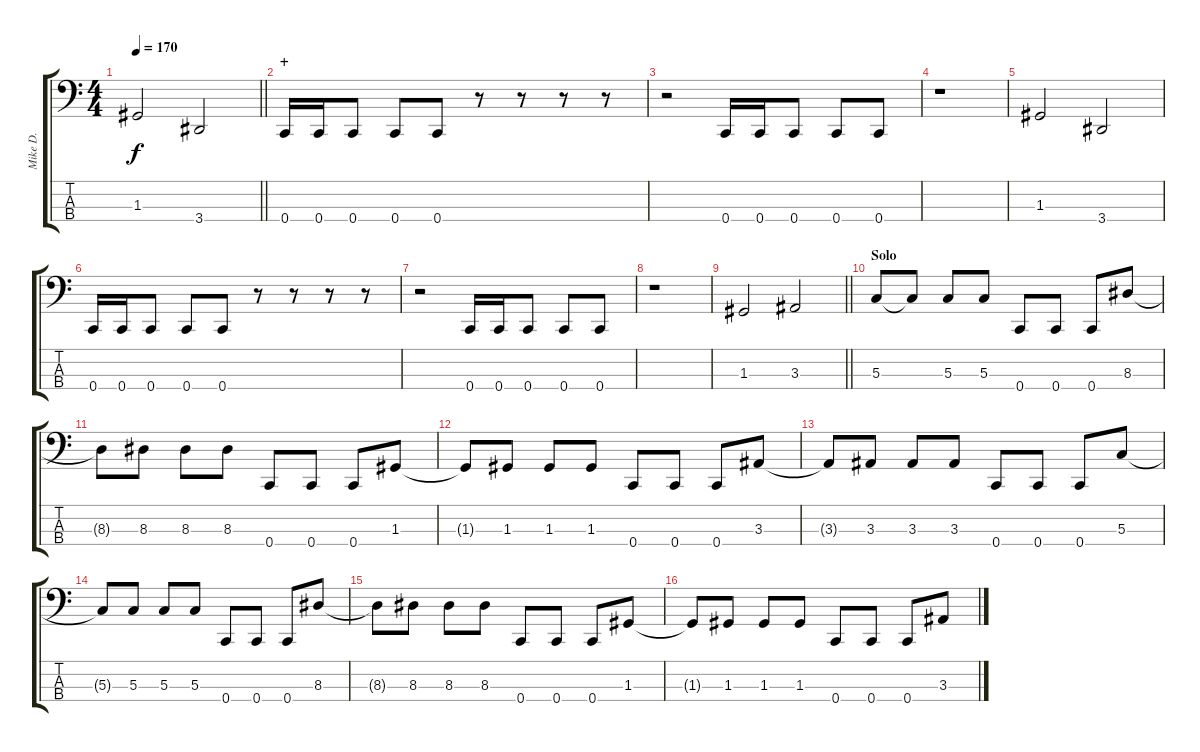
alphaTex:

\track ("Mike D." "Mike D.") {instrument electricbassfinger}
\staff {score tabs}
\tuning (F2 C2 G1 C1) {hide}
\ts (4 4)
\tempo 170
\clef f4
\barLineRight lightlight
\ks c
1.3.2{dy f} 3.4.2 |
\section ("" "+")
0.4.16 0.4.16 0.4.8 0.4.8 0.4.8 r.8 r.8 r.8 r.8 |
r.2 0.4.16 0.4.16 0.4.8 0.4.8 0.4.8 |
r.1 |
1.3.2 3.4.2 |
0.4.16 0.4.16 0.4.8 0.4.8 0.4.8 r.8 r.8 r.8 r.8 |
r.2 0.4.16 0.4.16 0.4.8 0.4.8 0.4.8 |
r.1 |
\barLineRight lightlight
1.3.2 3.3.2 |
\section ("" "Solo")
5.3.8 5.3{t}.8 5.3.8 5.3.8 0.4.8 0.4.8 0.4.8 8.3.8 |
8.3{t}.8 8.3.8 8.3.8 8.3.8 0.4.8 0.4.8 0.4.8 1.3.8 |
1.3{t}.8 1.3.8 1.3.8 1.3.8 0.4.8 0.4.8 0.4.8 3.3.8 |
3.3{t}.8 3.3.8 3.3.8 3.3.8 0.4.8 0.4.8 0.4.8 5.3.8 |
5.3{t}.8 5.3.8 5.3.8 5.3.8 0.4.8 0.4.8 0.4.8 8.3.8 |
8.3{t}.8 8.3.8 8.3.8 8.3.8 0.4.8 0.4.8 0.4.8 1.3.8 |
1.3{t}.8 1.3.8 1.3.8 1.3.8 0.4.8 0.4.8 0.4.8 3.3.8
